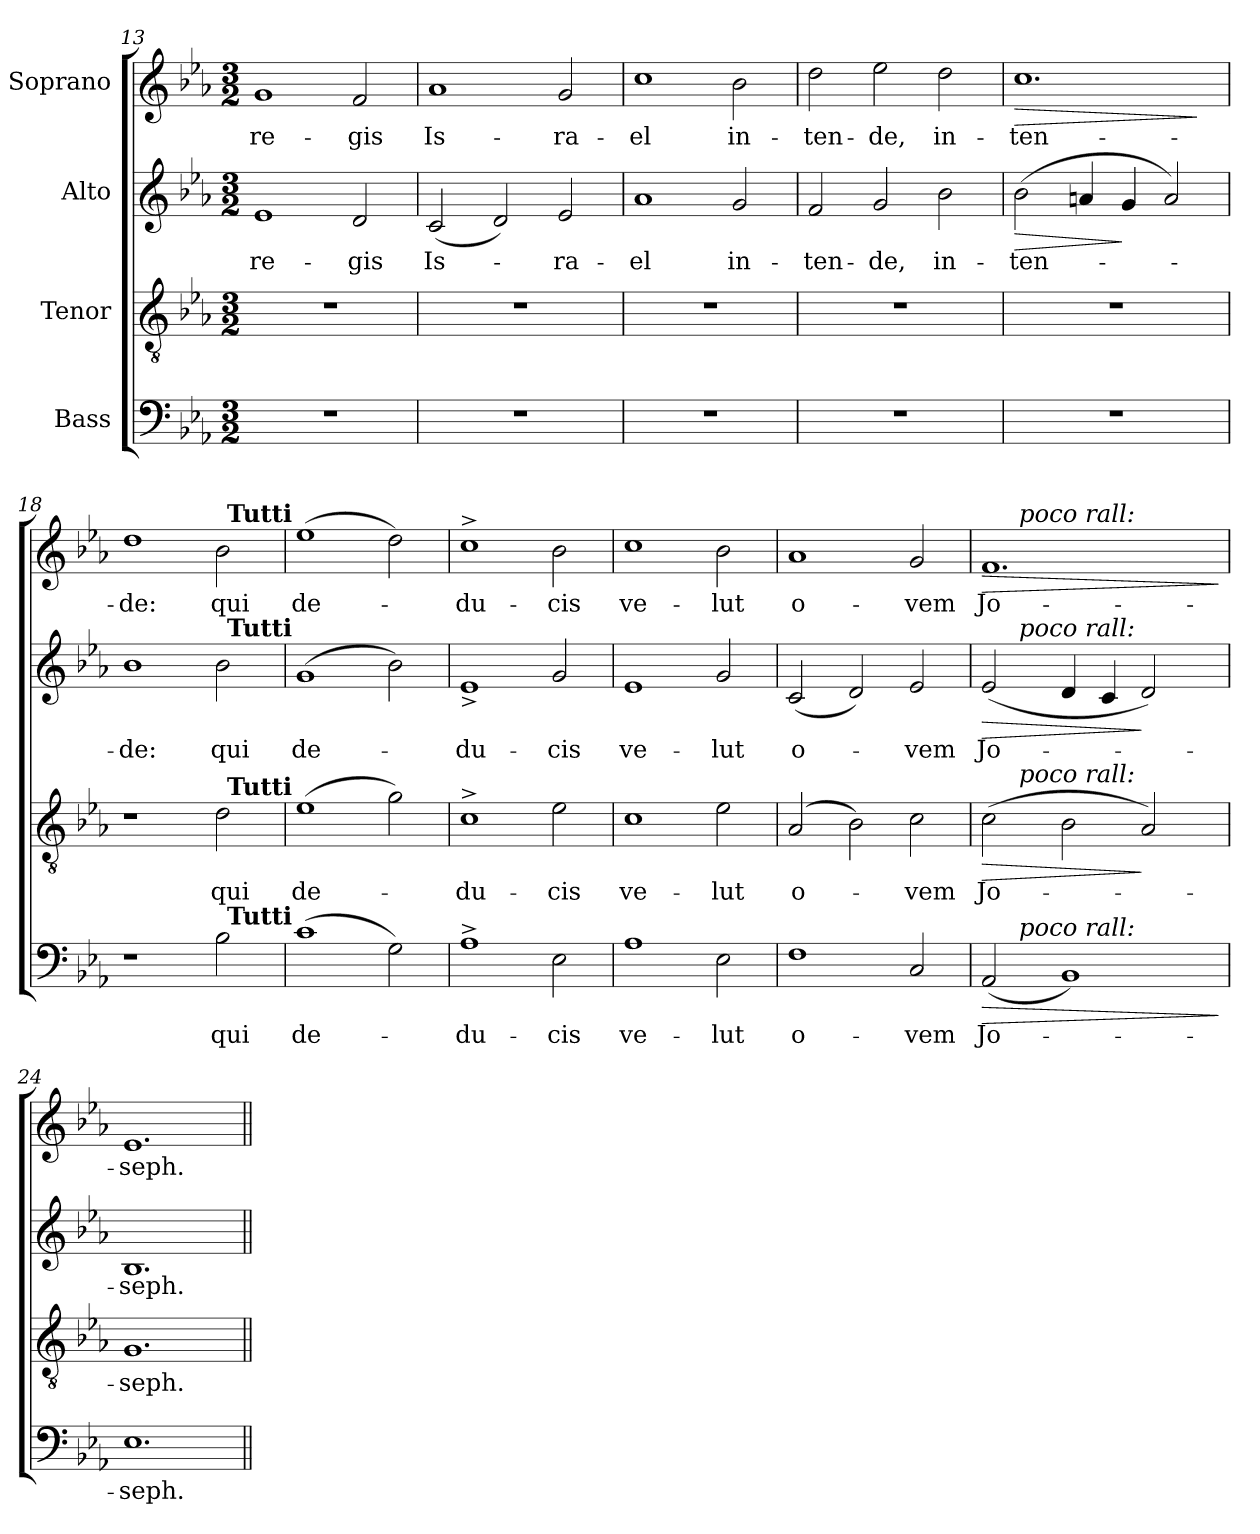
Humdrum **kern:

**kern	**text	**dynam	**kern	**text	**dynam	**kern	**text	**dynam	**kern	**text	**dynam
*part4	*part4	*part4	*part3	*part3	*part3	*part2	*part2	*part2	*part1	*part1	*part1
*staff4	*staff4	*staff4	*staff3	*staff3	*staff3	*staff2	*staff2	*staff2	*staff1	*staff1	*staff1
*I"Bass	*	*	*I"Tenor	*	*	*I"Alto	*	*	*I"Soprano	*	*
!!LO:LB:g=z
*clefF4	*	*	*clefGv2	*	*	*clefG2	*	*	*clefG2	*	*
*k[b-e-a-]	*	*	*k[b-e-a-]	*	*	*k[b-e-a-]	*	*	*k[b-e-a-]	*	*
*E-:	*	*	*E-:	*	*	*E-:	*	*	*E-:	*	*
*M3/2	*	*	*M3/2	*	*	*M3/2	*	*	*M3/2	*	*
=13	=13	=13	=13	=13	=13	=13	=13	=13	=13	=13	=13
!	!	!	!	!	!	!	!LO:LY:b	!	!	!LO:LY:b	!
1.r	.	.	1.r	.	.	1e-	re-	.	1g	re-	.
!	!	!	!	!	!	!	!LO:LY:b	!	!	!LO:LY:b	!
.	.	.	.	.	.	2d/	-gis	.	2f/	-gis	.
=14	=14	=14	=14	=14	=14	=14	=14	=14	=14	=14	=14
!	!	!	!	!	!	!	!LO:LY:b	!	!	!LO:LY:b	!
1.r	.	.	1.r	.	.	(<2c/	Is-	.	1a-	Is-	.
.	.	.	.	.	.	2d/)	.	.	.	.	.
!	!	!	!	!	!	!	!LO:LY:b	!	!	!LO:LY:b	!
.	.	.	.	.	.	2e-/	-ra-	.	2g/	-ra-	.
=15	=15	=15	=15	=15	=15	=15	=15	=15	=15	=15	=15
!	!	!	!	!	!	!	!LO:LY:b	!	!	!LO:LY:b	!
1.r	.	.	1.r	.	.	1a-	-el	.	1cc	-el	.
!	!	!	!	!	!	!	!LO:LY:b	!	!	!LO:LY:b	!
.	.	.	.	.	.	2g/	in-	.	2b-\	in-	.
=16	=16	=16	=16	=16	=16	=16	=16	=16	=16	=16	=16
!	!	!	!	!	!	!	!LO:LY:b	!	!	!LO:LY:b	!
1.r	.	.	1.r	.	.	2f/	-ten-	.	2dd\	-ten-	.
!	!	!	!	!	!	!	!LO:LY:b	!	!	!LO:LY:b	!
.	.	.	.	.	.	2g/	-de,	.	2ee-\	-de,	.
!	!	!	!	!	!	!	!LO:LY:b	!	!	!LO:LY:b	!
.	.	.	.	.	.	2b-\	in-	.	2dd\	in-	.
=17	=17	=17	=17	=17	=17	=17	=17	=17	=17	=17	=17
!	!	!	!	!	!	!	!LO:LY:b	!LO:HP:b	!	!LO:LY:b	!LO:HP:b
1.r	.	.	1.r	.	.	(>2b-\	-ten-	>	1.cc	-ten-	>
.	.	.	.	.	.	4an/	.	.	.	.	.
.	.	.	.	.	.	4g/	.	]	.	.	.
.	.	.	.	.	.	2a/)	.	.	.	.	.
.	.	.	.	.	.	.	.	.	.	.	]
=18	=18	=18	=18	=18	=18	=18	=18	=18	=18	=18	=18
!	!	!	!	!	!	!	!LO:LY:b	!	!	!LO:LY:b	!
*^	*	*	*^	*	*	*^	*	*	*^	*	*
1r	1ryy	.	.	1r	1ryy	.	.	1b-	1ryy	-de:	.	1dd	1ryy	-de:	.
!	!	!LO:LY:b	!	!	!	!LO:LY:b	!	!	!	!LO:LY:b	!	!	!	!LO:LY:b	!
2B-\	32ryy	qui	.	2d\	32ryy	qui	.	2b-\	32ryy	qui	.	2b-\	32ryy	qui	.
!	!	!	!	!	!	!	!	!	!	!	!	!	!LO:TX:a:B:t=Tutti	!	!
!	!	!	!	!	!	!	!	!	!LO:TX:a:B:t=Tutti	!	!	!	!	!	!
!	!	!	!	!	!LO:TX:a:B:t=Tutti	!	!	!	!	!	!	!	!	!	!
!	!LO:TX:a:B:t=Tutti	!	!	!	!	!	!	!	!	!	!	!	!	!	!
.	4...ryy	.	.	.	4...ryy	.	.	.	4...ryy	.	.	.	4...ryy	.	.
!!LO:PB:g=z
=19	=19	=19	=19	=19	=19	=19	=19	=19	=19	=19	=19	=19	=19	=19	=19
!	!	!LO:LY:b	!	!	!	!LO:LY:b	!	!	!	!LO:LY:b	!	!	!	!LO:LY:b	!
*v	*v	*	*	*	*	*	*	*v	*v	*	*	*v	*v	*	*
*	*	*	*v	*v	*	*	*	*	*	*	*	*
(>1c	de-	.	(>1e-	de-	.	(>1g	de-	.	(>1ee-	de-	.
2G\)	.	.	2g\)	.	.	2b-\)	.	.	2dd\)	.	.
=20	=20	=20	=20	=20	=20	=20	=20	=20	=20	=20	=20
!	!LO:LY:b	!	!	!LO:LY:b	!	!	!LO:LY:b	!	!	!LO:LY:b	!
1A-^>	-du-	.	1c^>	-du-	.	1e-^<	-du-	.	1cc^>	-du-	.
!	!LO:LY:b	!	!	!LO:LY:b	!	!	!LO:LY:b	!	!	!LO:LY:b	!
2E-\	-cis	.	2e-\	-cis	.	2g/	-cis	.	2b-\	-cis	.
=21	=21	=21	=21	=21	=21	=21	=21	=21	=21	=21	=21
!	!LO:LY:b	!	!	!LO:LY:b	!	!	!LO:LY:b	!	!	!LO:LY:b	!
1A-	ve-	.	1c	ve-	.	1e-	ve-	.	1cc	ve-	.
!	!LO:LY:b	!	!	!LO:LY:b	!	!	!LO:LY:b	!	!	!LO:LY:b	!
2E-\	-lut	.	2e-\	-lut	.	2g/	-lut	.	2b-\	-lut	.
=22	=22	=22	=22	=22	=22	=22	=22	=22	=22	=22	=22
!	!LO:LY:b	!	!	!LO:LY:b	!	!	!LO:LY:b	!	!	!LO:LY:b	!
1F	o-	.	(2A-/	o-	.	(<2c/	o-	.	1a-	o-	.
.	.	.	2B-\)	.	.	2d/)	.	.	.	.	.
!	!LO:LY:b	!	!	!LO:LY:b	!	!	!LO:LY:b	!	!	!LO:LY:b	!
2C/	-vem	.	2c\	-vem	.	2e-/	-vem	.	2g/	-vem	.
=23	=23	=23	=23	=23	=23	=23	=23	=23	=23	=23	=23
!	!LO:LY:b	!LO:HP:b	!	!LO:LY:b	!LO:HP:b	!	!LO:LY:b	!LO:HP:b	!	!LO:LY:b	!LO:HP:b
*^	*	*	*^	*	*	*^	*	*	*^	*	*
(<2AA-/	8..ryy	Jo-	>	(>2c\	8..ryy	Jo-	>	(<2e-/	8..ryy	Jo-	>	1.f	8..ryy	Jo-	>
!	!	!	!	!	!	!	!	!	!	!	!	!	!LO:TX:a:i:t=poco rall&colon;	!	!
!	!	!	!	!	!	!	!	!	!LO:TX:a:i:t=poco rall&colon;	!	!	!	!	!	!
!	!	!	!	!	!LO:TX:a:i:t=poco rall&colon;	!	!	!	!	!	!	!	!	!	!
!	!LO:TX:a:i:t=poco rall&colon;	!	!	!	!	!	!	!	!	!	!	!	!	!	!
.	1ryy	.	.	.	1ryy	.	.	.	1ryy	.	.	.	1ryy	.	.
1BB-)	.	.	.	2B-\	.	.	.	4d/	.	.	.	.	.	.	.
.	.	.	.	.	.	.	.	4c/	.	.	.	.	.	.	.
.	.	.	.	2A-/)	.	.	]	2d/)	.	.	]	.	.	.	.
.	4ryy	.	.	.	4ryy	.	.	.	4ryy	.	.	.	4ryy	.	.
.	32ryy	.	.	.	32ryy	.	.	.	32ryy	.	.	.	32ryy	.	.
.	.	.	]	.	.	.	.	.	.	.	.	.	.	.	]
=24	=24	=24	=24	=24	=24	=24	=24	=24	=24	=24	=24	=24	=24	=24	=24
!	!	!LO:LY:b	!	!	!	!LO:LY:b	!	!	!	!LO:LY:b	!	!	!	!LO:LY:b	!
*v	*v	*	*	*	*	*	*	*v	*v	*	*	*v	*v	*	*
*	*	*	*v	*v	*	*	*	*	*	*	*	*
1.E-	-seph.	.	1.G	-seph.	.	1.B-	-seph.	.	1.e-	-seph.	.
=||	=||	=||	=||	=||	=||	=||	=||	=||	=||	=||	=||
*-	*-	*-	*-	*-	*-	*-	*-	*-	*-	*-	*-
